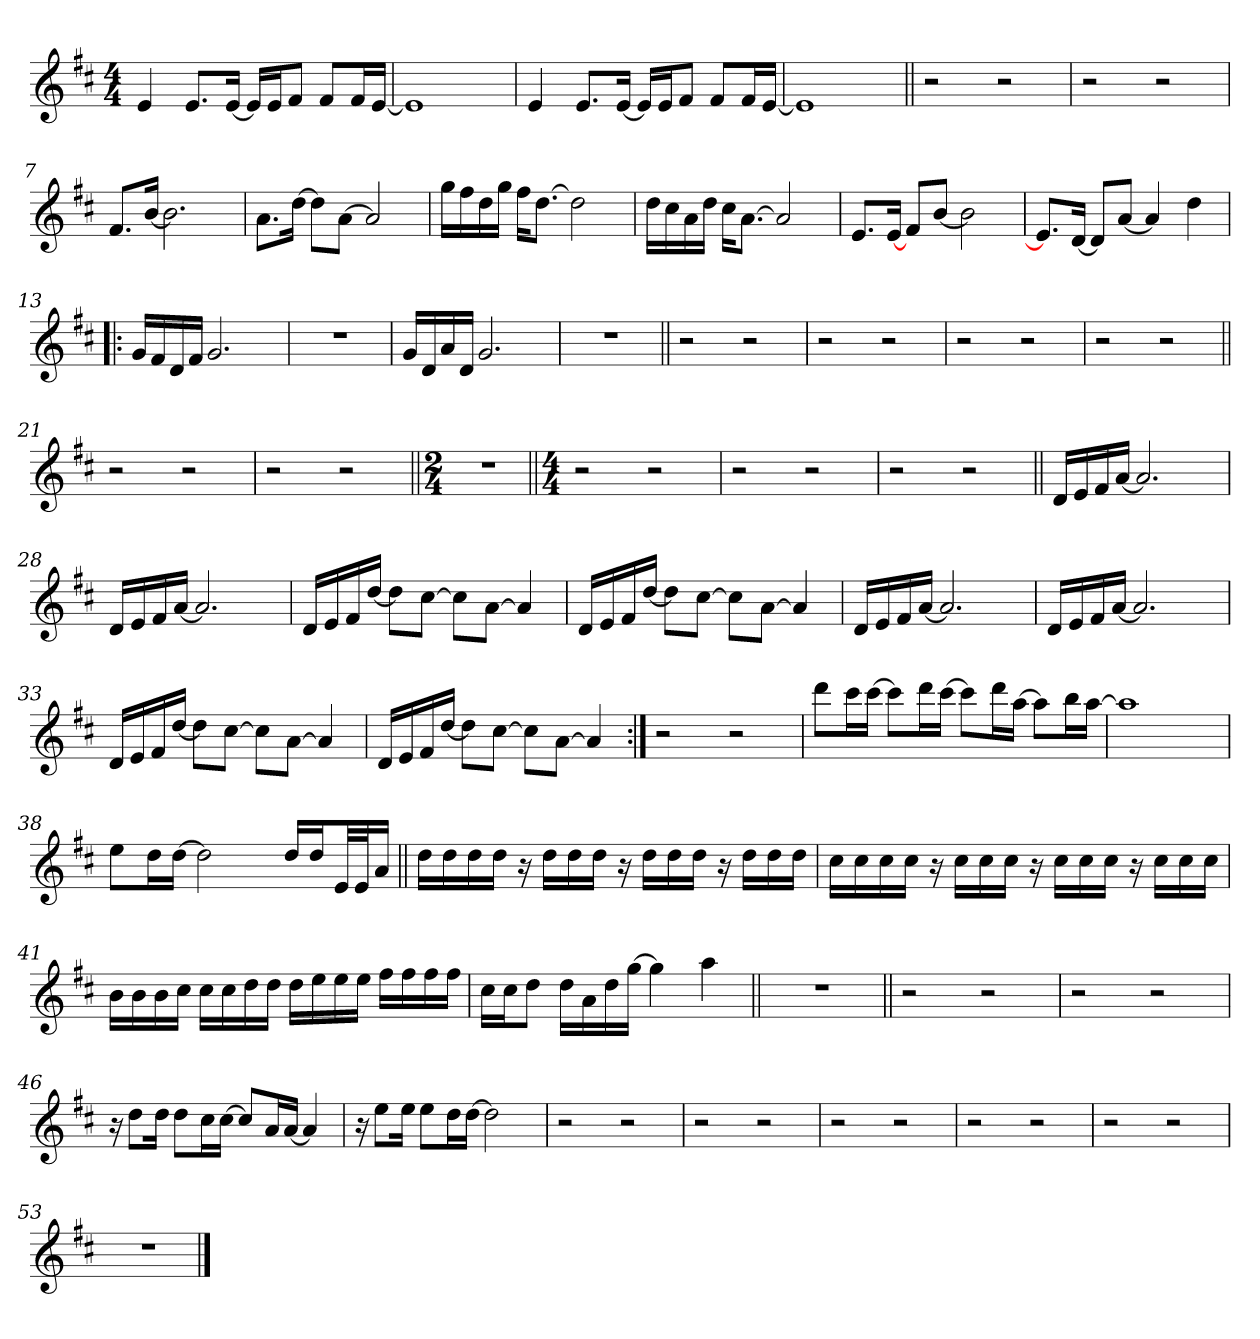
**kern
*part1
*staff1
!!LO:PB:g=z
*clefG2
*k[f#c#]
*D:
*M4/4
*MM68
=1
4ei/
8.ei/L
[<16ei/Jk
16ei/LL]
16ei/J
8f#i/J
8f#i/L
16f#i/L
[<16ei/JJ
=2
1ei]
=3
4ei/
8.ei/L
[<16ei/Jk
16ei/LL]
16ei/J
8f#i/J
8f#i/L
16f#i/L
[<16ei/JJ
=4
1ei]
=5||
2r
2r
!!LO:LB:g=z
=6
2r
2r
=7
8.f#i/L
[<16bi/Jk
2.bi\]
=8
8.ai\L
[>16ddi\Jk
8ddi\L]
[>8ai\J
2ai/]
=9
16ggi\LL
16ff#i\
16ddi\
16ggi\JJ
16ff#i\KL
[>8.ddi\J
2ddi\]
=10
16ddi\LL
16cc#i\
16ai\
16ddi\JJ
16cc#i\KL
[>8.ai\J
2ai/]
!!LO:LB:g=z
=11
8.ei/L
[<16ei/Jk
8f#i/L
[<8bi/J
2bi\]
=12
8.ei/L]
[<16di/Jk
8di/L]
[<8ai/J
4ai/]
4ddi\
=13!|:
16gi/LL
16f#i/
16di/
16f#i/JJ
2.gi/
=14
1r
=15
16gi/LL
16di/
16ai/
16di/JJ
2.gi/
=16
1r
!!LO:LB:g=z
=17||
2r
2r
=18
2r
2r
=19
2r
2r
=20
2r
2r
=21||
2r
2r
=22
2r
2r
=23||
*M2/4
!LO:N:vis=1
2r
!!LO:LB:g=z
=24||
*M4/4
2r
2r
=25
2r
2r
=26
2r
2r
=27||
16di/LL
16ei/
16f#i/
[<16ai/JJ
2.ai/]
=28
16di/LL
16ei/
16f#i/
[<16ai/JJ
2.ai/]
=29
16di/LL
16ei/
16f#i/
[<16ddi/JJ
8ddi\L]
[>8cc#i\J
8cc#i\L]
[>8ai\J
4ai/]
!!LO:LB:g=z
=30
16di/LL
16ei/
16f#i/
[<16ddi/JJ
8ddi\L]
[>8cc#i\J
8cc#i\L]
[>8ai\J
4ai/]
=31
16di/LL
16ei/
16f#i/
[<16ai/JJ
2.ai/]
=32
16di/LL
16ei/
16f#i/
[<16ai/JJ
2.ai/]
=33
16di/LL
16ei/
16f#i/
[<16ddi/JJ
8ddi\L]
[>8cc#i\J
8cc#i\L]
[>8ai\J
4ai/]
!!LO:LB:g=z
=34
16di/LL
16ei/
16f#i/
[<16ddi/JJ
8ddi\L]
[>8cc#i\J
8cc#i\L]
[>8ai\J
4ai/]
=35:|!
2r
2r
=36
8dddi\L
16ccc#i\L
[>16ccc#i\JJ
8ccc#i\L]
16dddi\L
[>16ccc#i\JJ
8ccc#i\L]
16dddi\L
[>16aai\JJ
8aai\L]
16bbi\L
[>16aai\JJ
=37
1aai]
!!LO:LB:g=z
=38
8eei\L
16ddi\L
[>16ddi\JJ
2ddi\]
16ddi/LL
16ddi/J
32ei/LL
32ei/J
16ai/JJ
=39||
16ddi\LL
16ddi\
16ddi\
16ddi\JJ
16r
16ddi\LL
16ddi\
16ddi\JJ
16r
16ddi\LL
16ddi\
16ddi\JJ
16r
16ddi\LL
16ddi\
16ddi\JJ
=40
16cc#i\LL
16cc#i\
16cc#i\
16cc#i\JJ
16r
16cc#i\LL
16cc#i\
16cc#i\JJ
16r
16cc#i\LL
16cc#i\
16cc#i\JJ
16r
16cc#i\LL
16cc#i\
16cc#i\JJ
!!LO:LB:g=z
=41
16bi\LL
16bi\
16bi\
16cc#i\JJ
16cc#i\LL
16cc#i\
16ddi\
16ddi\JJ
16ddi\LL
16eei\
16eei\
16eei\JJ
16ff#i\LL
16ff#i\
16ff#i\
16ff#i\JJ
=42
16cc#i\LL
16cc#i\J
8ddi\J
16ddi\LL
16ai\
16ddi\
[>16ggi\JJ
4ggi\]
4aai\
=43||
1r
=44||
2r
2r
=45
2r
2r
!!LO:LB:g=z
=46
16r
8ddi\L
16ddi\Jk
8ddi\L
16cc#i\L
[>16cc#i\JJ
8cc#i/L]
16ai/L
[<16ai/JJ
4ai/]
=47
16r
8eei\L
16eei\Jk
8eei\L
16ddi\L
[>16ddi\JJ
2ddi\]
=48
2r
2r
!!LO:LB:g=z
=49
2r
2r
=50
2r
2r
=51
2r
2r
=52
2r
2r
=53
1r
==
*-
